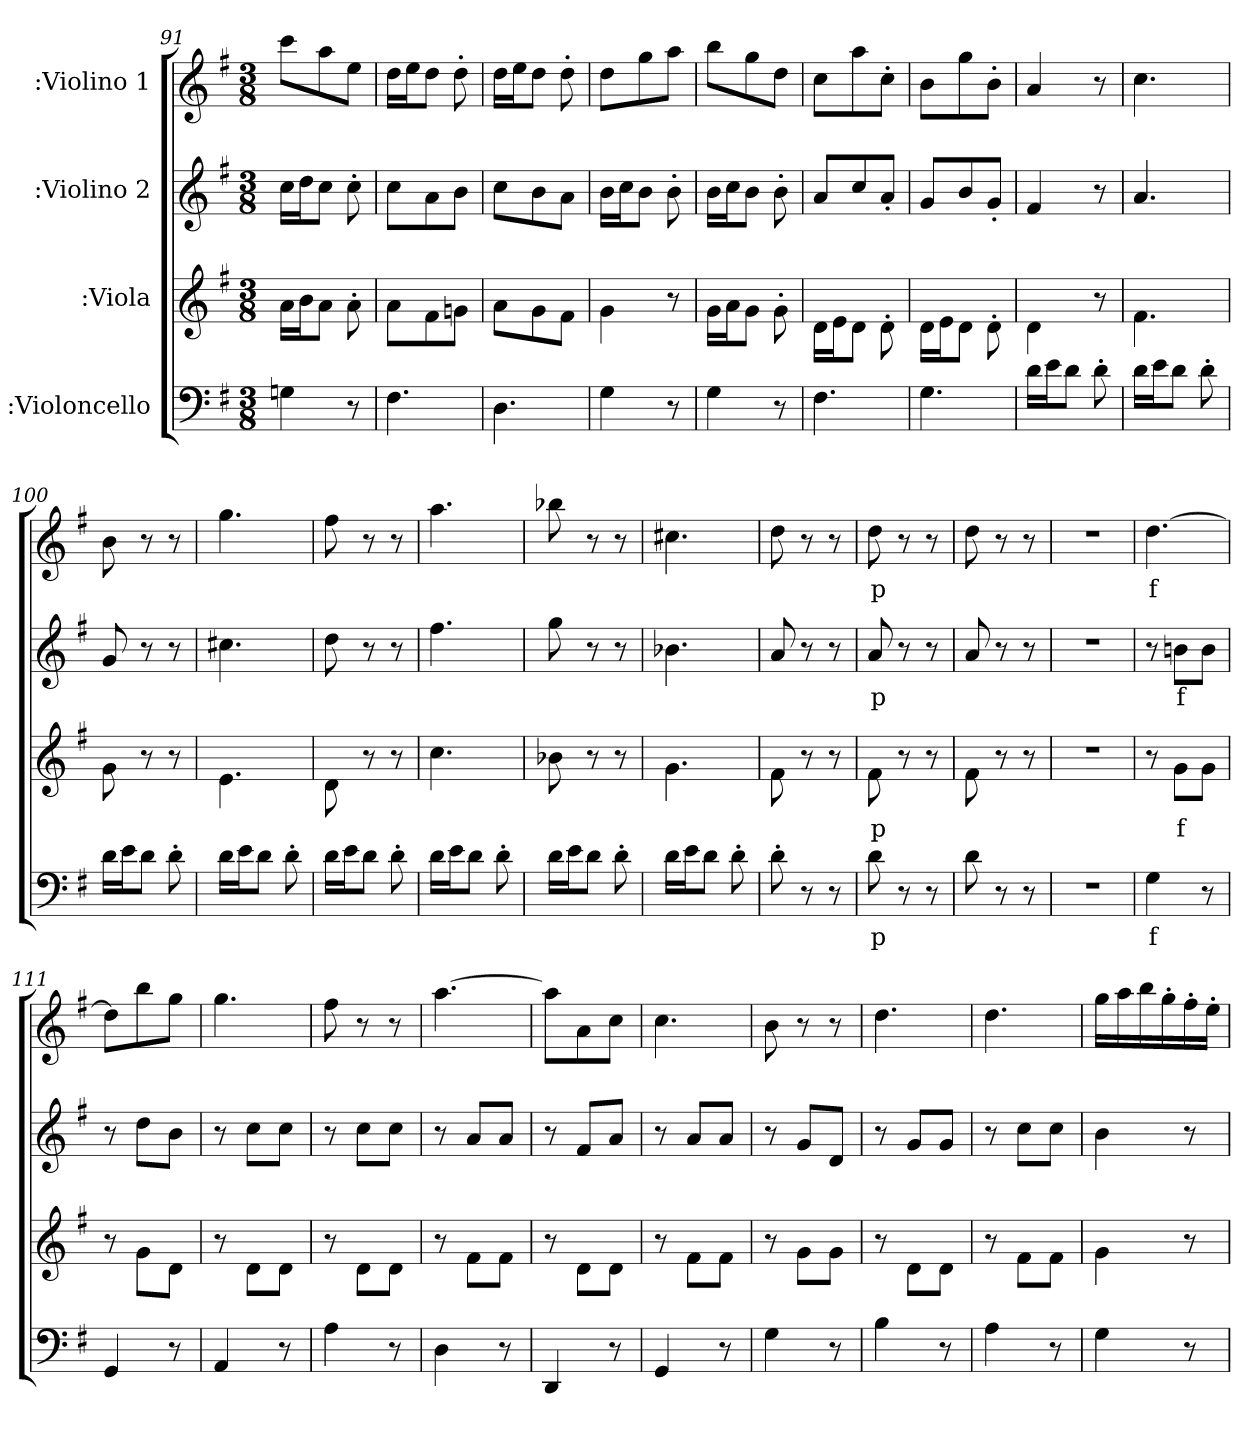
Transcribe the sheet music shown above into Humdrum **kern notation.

**kern	**text	**kern	**text	**kern	**text	**kern	**text
*part4	*part4	*part3	*part3	*part2	*part2	*part1	*part1
*staff4	*staff4	*staff3	*staff3	*staff2	*staff2	*staff1	*staff1
*I":Violoncello	*	*I":Viola	*	*I":Violino 2	*	*I":Violino 1	*
*clefF4	*	*	*	*clefG2	*	*clefG2	*
*k[f#]	*	*k[f#]	*	*k[f#]	*	*k[f#]	*
*G:	*	*G:	*	*G:	*	*G:	*
*M3/8	*	*M3/8	*	*M3/8	*	*M3/8	*
=91	=91	=91	=91	=91	=91	=91	=91
4Gn\	.	16a\LL	.	16cc\LL	.	8ccc\L	.
.	.	16b\J	.	16dd\J	.	.	.
.	.	8a\J	.	8cc\J	.	8aa\	.
8r	.	8a'>\	.	8cc'>\	.	8ee\J	.
=92	=92	=92	=92	=92	=92	=92	=92
4.F#\	.	8a\L	.	8cc\L	.	16dd\LL	.
.	.	.	.	.	.	16ee\J	.
.	.	8f#\	.	8a\	.	8dd\J	.
.	.	8gn\J	.	8b\J	.	8dd'>\	.
=93	=93	=93	=93	=93	=93	=93	=93
4.D\	.	8a\L	.	8cc\L	.	16dd\LL	.
.	.	.	.	.	.	16ee\J	.
.	.	8g\	.	8b\	.	8dd\J	.
.	.	8f#\J	.	8a\J	.	8dd'>\	.
=94	=94	=94	=94	=94	=94	=94	=94
4G\	.	4g\	.	16b\LL	.	8dd\L	.
.	.	.	.	16cc\J	.	.	.
.	.	.	.	8b\J	.	8gg\	.
8r	.	8r	.	8b'>\	.	8aa\J	.
=95	=95	=95	=95	=95	=95	=95	=95
4G\	.	16g\LL	.	16b\LL	.	8bb\L	.
.	.	16a\J	.	16cc\J	.	.	.
.	.	8g\J	.	8b\J	.	8gg\	.
8r	.	8g'>\	.	8b'>\	.	8dd\J	.
=96	=96	=96	=96	=96	=96	=96	=96
4.F#\	.	16d\LL	.	8a/L	.	8cc\L	.
.	.	16e\J	.	.	.	.	.
.	.	8d\J	.	8cc/	.	8aa\	.
.	.	8d'>\	.	8a'>/J	.	8cc'>\J	.
=97	=97	=97	=97	=97	=97	=97	=97
4.G\	.	16d\LL	.	8g/L	.	8b\L	.
.	.	16e\J	.	.	.	.	.
.	.	8d\J	.	8b/	.	8gg\	.
.	.	8d'>\	.	8g'>/J	.	8b'>\J	.
=98	=98	=98	=98	=98	=98	=98	=98
16d\LL	.	4d\	.	4f#/	.	4a/	.
16e\J	.	.	.	.	.	.	.
8d\J	.	.	.	.	.	.	.
8d'>\	.	8r	.	8r	.	8r	.
=99	=99	=99	=99	=99	=99	=99	=99
16d\LL	.	4.f#\	.	4.a/	.	4.cc\	.
16e\J	.	.	.	.	.	.	.
8d\J	.	.	.	.	.	.	.
8d'>\	.	.	.	.	.	.	.
=100	=100	=100	=100	=100	=100	=100	=100
16d\LL	.	8g\	.	8g/	.	8b\	.
16e\J	.	.	.	.	.	.	.
8d\J	.	8r	.	8r	.	8r	.
8d'>\	.	8r	.	8r	.	8r	.
=101	=101	=101	=101	=101	=101	=101	=101
16d\LL	.	4.e\	.	4.cc#X\	.	4.gg\	.
16e\J	.	.	.	.	.	.	.
8d\J	.	.	.	.	.	.	.
8d'>\	.	.	.	.	.	.	.
=102	=102	=102	=102	=102	=102	=102	=102
16d\LL	.	8d\	.	8dd\	.	8ff#\	.
16e\J	.	.	.	.	.	.	.
8d\J	.	8r	.	8r	.	8r	.
8d'>\	.	8r	.	8r	.	8r	.
=103	=103	=103	=103	=103	=103	=103	=103
16d\LL	.	4.cc\	.	4.ff#\	.	4.aa\	.
16e\J	.	.	.	.	.	.	.
8d\J	.	.	.	.	.	.	.
8d'>\	.	.	.	.	.	.	.
=104	=104	=104	=104	=104	=104	=104	=104
16d\LL	.	8b-X\	.	8gg\	.	8bb-X\	.
16e\J	.	.	.	.	.	.	.
8d\J	.	8r	.	8r	.	8r	.
8d'>\	.	8r	.	8r	.	8r	.
=105	=105	=105	=105	=105	=105	=105	=105
16d\LL	.	4.g\	.	4.b-X\	.	4.cc#X\	.
16e\J	.	.	.	.	.	.	.
8d\J	.	.	.	.	.	.	.
8d'>\	.	.	.	.	.	.	.
=106	=106	=106	=106	=106	=106	=106	=106
8d'>\	.	8f#\	.	8a/	.	8dd\	.
8r	.	8r	.	8r	.	8r	.
8r	.	8r	.	8r	.	8r	.
=107	=107	=107	=107	=107	=107	=107	=107
8d\	p	8f#\	p	8a/	p	8dd\	p
8r	.	8r	.	8r	.	8r	.
8r	.	8r	.	8r	.	8r	.
=108	=108	=108	=108	=108	=108	=108	=108
8d\	.	8f#\	.	8a/	.	8dd\	.
8r	.	8r	.	8r	.	8r	.
8r	.	8r	.	8r	.	8r	.
=109	=109	=109	=109	=109	=109	=109	=109
4.r	.	4.r	.	4.r	.	4.r	.
=110	=110	=110	=110	=110	=110	=110	=110
4G\	f	8r	.	8r	.	[4.dd\	f
.	.	8g\L	f	8bn\L	f	.	.
8r	.	8g\J	.	8b\J	.	.	.
=111	=111	=111	=111	=111	=111	=111	=111
4GG/	.	8r	.	8r	.	8dd\L]	.
.	.	8g\L	.	8dd\L	.	8bb\	.
8r	.	8d\J	.	8b\J	.	8gg\J	.
=112	=112	=112	=112	=112	=112	=112	=112
4AA/	.	8r	.	8r	.	4.gg\	.
.	.	8d\L	.	8cc\L	.	.	.
8r	.	8d\J	.	8cc\J	.	.	.
=113	=113	=113	=113	=113	=113	=113	=113
4A\	.	8r	.	8r	.	8ff#\	.
.	.	8d\L	.	8cc\L	.	8r	.
8r	.	8d\J	.	8cc\J	.	8r	.
=114	=114	=114	=114	=114	=114	=114	=114
4D\	.	8r	.	8r	.	[4.aa\	.
.	.	8f#\L	.	8a/L	.	.	.
8r	.	8f#\J	.	8a/J	.	.	.
=115	=115	=115	=115	=115	=115	=115	=115
4DD/	.	8r	.	8r	.	8aa\L]	.
.	.	8d\L	.	8f#/L	.	8a\	.
8r	.	8d\J	.	8a/J	.	8cc\J	.
=116	=116	=116	=116	=116	=116	=116	=116
4GG/	.	8r	.	8r	.	4.cc\	.
.	.	8f#\L	.	8a/L	.	.	.
8r	.	8f#\J	.	8a/J	.	.	.
=117	=117	=117	=117	=117	=117	=117	=117
4G\	.	8r	.	8r	.	8b\	.
.	.	8g\L	.	8g/L	.	8r	.
8r	.	8g\J	.	8d/J	.	8r	.
=118	=118	=118	=118	=118	=118	=118	=118
4B\	.	8r	.	8r	.	4.dd\	.
.	.	8d\L	.	8g/L	.	.	.
8r	.	8d\J	.	8g/J	.	.	.
=119	=119	=119	=119	=119	=119	=119	=119
4A\	.	8r	.	8r	.	4.dd\	.
.	.	8f#\L	.	8cc\L	.	.	.
8r	.	8f#\J	.	8cc\J	.	.	.
=120	=120	=120	=120	=120	=120	=120	=120
4G\	.	4g\	.	4b\	.	16gg\LL	.
.	.	.	.	.	.	16aa\	.
.	.	.	.	.	.	16bb\	.
.	.	.	.	.	.	16gg'>\	.
8r	.	8r	.	8r	.	16ff#'>\	.
.	.	.	.	.	.	16ee'>\JJ	.
=	=	=	=	=	=	=	=
*-	*-	*-	*-	*-	*-	*-	*-
